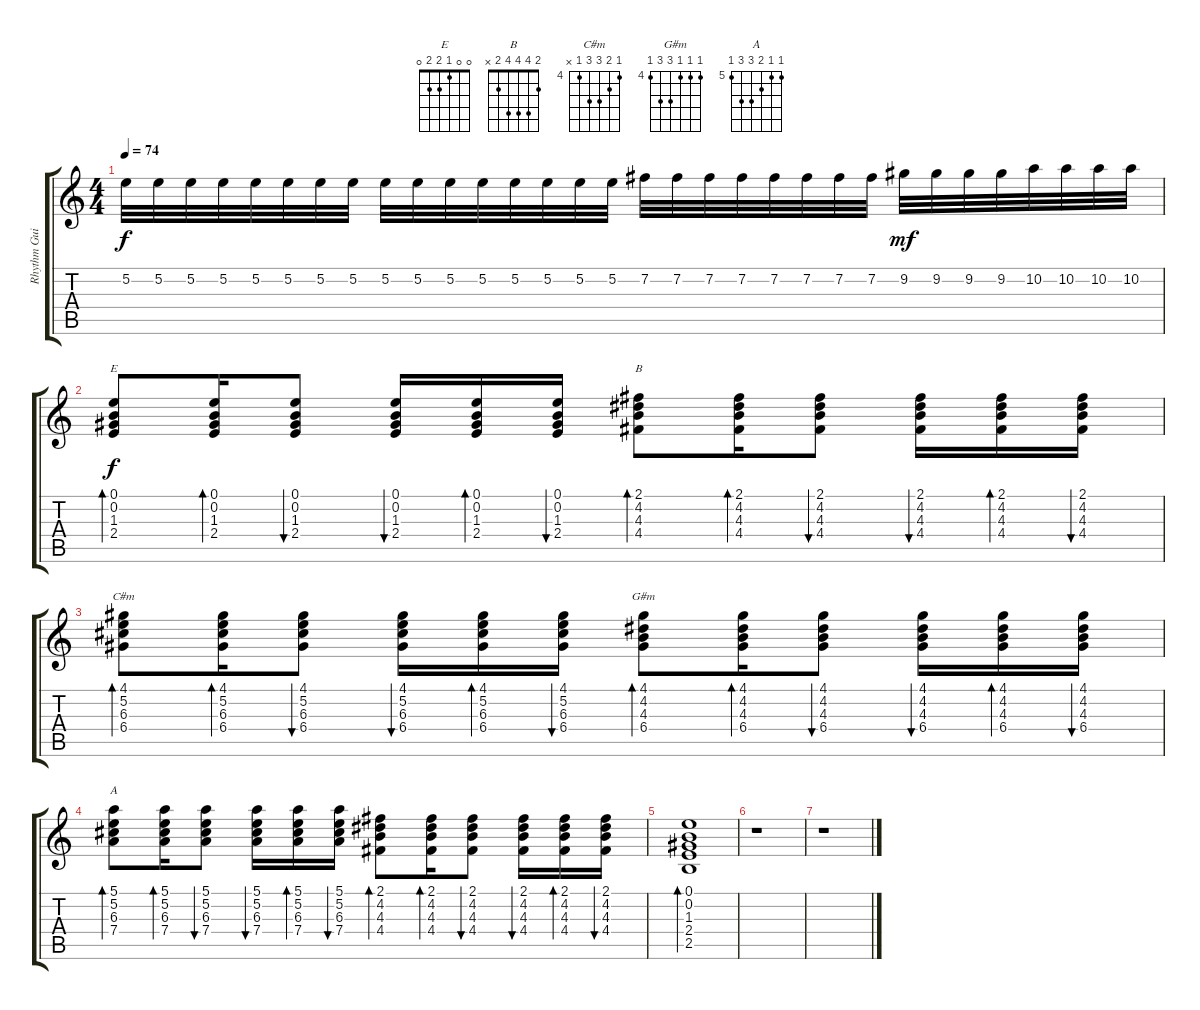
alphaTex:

\track ("Rhythm Guitar 1" "Rhythm Gui") {instrument acousticguitarsteel}
\staff {score tabs}
\tuning (E4 B3 G3 D3 A2 E2) {hide}
\chord ("E" 0 0 1 2 2 0)
\chord ("B" 2 4 4 4 2 x)
\chord ("C#m" 4 5 6 6 4 x) {firstfret 4}
\chord ("G#m" 4 4 4 6 6 4) {firstfret 4}
\chord ("A" 5 5 6 7 7 5) {firstfret 5}
\ts (4 4)
\tempo 74
\clef g2
\ks c
5.2.32{dy f volume 7} 5.2.32 5.2.32 5.2.32 5.2.32 5.2.32 5.2.32 5.2.32 5.2.32 5.2.32 5.2.32 5.2.32 5.2.32 5.2.32 5.2.32 5.2.32 7.2.32 7.2.32 7.2.32 7.2.32 7.2.32 7.2.32 7.2.32 7.2.32 9.2.32{dy mf} 9.2.32 9.2.32 9.2.32 10.2.32 10.2.32 10.2.32 10.2.32 |
(0.1 0.2 1.3 2.4).8{bd 60 ch "E" dy f} (0.1 0.2 1.3 2.4).16{bd 60} (0.1 0.2 1.3 2.4).8{bu 60} (0.1 0.2 1.3 2.4).16{bu 60} (0.1 0.2 1.3 2.4).16{bd 60} (0.1 0.2 1.3 2.4).16{bu 60} (2.1 4.2 4.3 4.4).8{bd 60 ch "B"} (2.1 4.2 4.3 4.4).16{bd 60} (2.1 4.2 4.3 4.4).8{bu 60} (2.1 4.2 4.3 4.4).16{bu 60} (2.1 4.2 4.3 4.4).16{bd 60} (2.1 4.2 4.3 4.4).16{bu 60} |
(4.1 5.2 6.3 6.4).8{bd 60 ch "C#m" volume 6} (4.1 5.2 6.3 6.4).16{bd 60} (4.1 5.2 6.3 6.4).8{bu 60} (4.1 5.2 6.3 6.4).16{bu 60} (4.1 5.2 6.3 6.4).16{bd 60} (4.1 5.2 6.3 6.4).16{bu 60} (4.1 4.2 4.3 6.4).8{bd 60 ch "G#m"} (4.1 4.2 4.3 6.4).16{bd 60} (4.1 4.2 4.3 6.4).8{bu 60} (4.1 4.2 4.3 6.4).16{bu 60} (4.1 4.2 4.3 6.4).16{bd 60} (4.1 4.2 4.3 6.4).16{bu 60} |
(5.1 5.2 6.3 7.4).8{bd 60 ch "A" volume 5} (5.1 5.2 6.3 7.4).16{bd 60} (5.1 5.2 6.3 7.4).8{bu 60} (5.1 5.2 6.3 7.4).16{bu 60} (5.1 5.2 6.3 7.4).16{bd 60} (5.1 5.2 6.3 7.4).16{bu 60} (2.1 4.2 4.3 4.4).8{bd 60} (2.1 4.2 4.3 4.4).16{bd 60} (2.1 4.2 4.3 4.4).8{bu 60} (2.1 4.2 4.3 4.4).16{bu 60} (2.1 4.2 4.3 4.4).16{bd 60} (2.1 4.2 4.3 4.4).16{bu 60} |
(0.1 0.2 1.3 2.4 2.5).1{bd 120 volume 4} |
r.1 |
r.1
